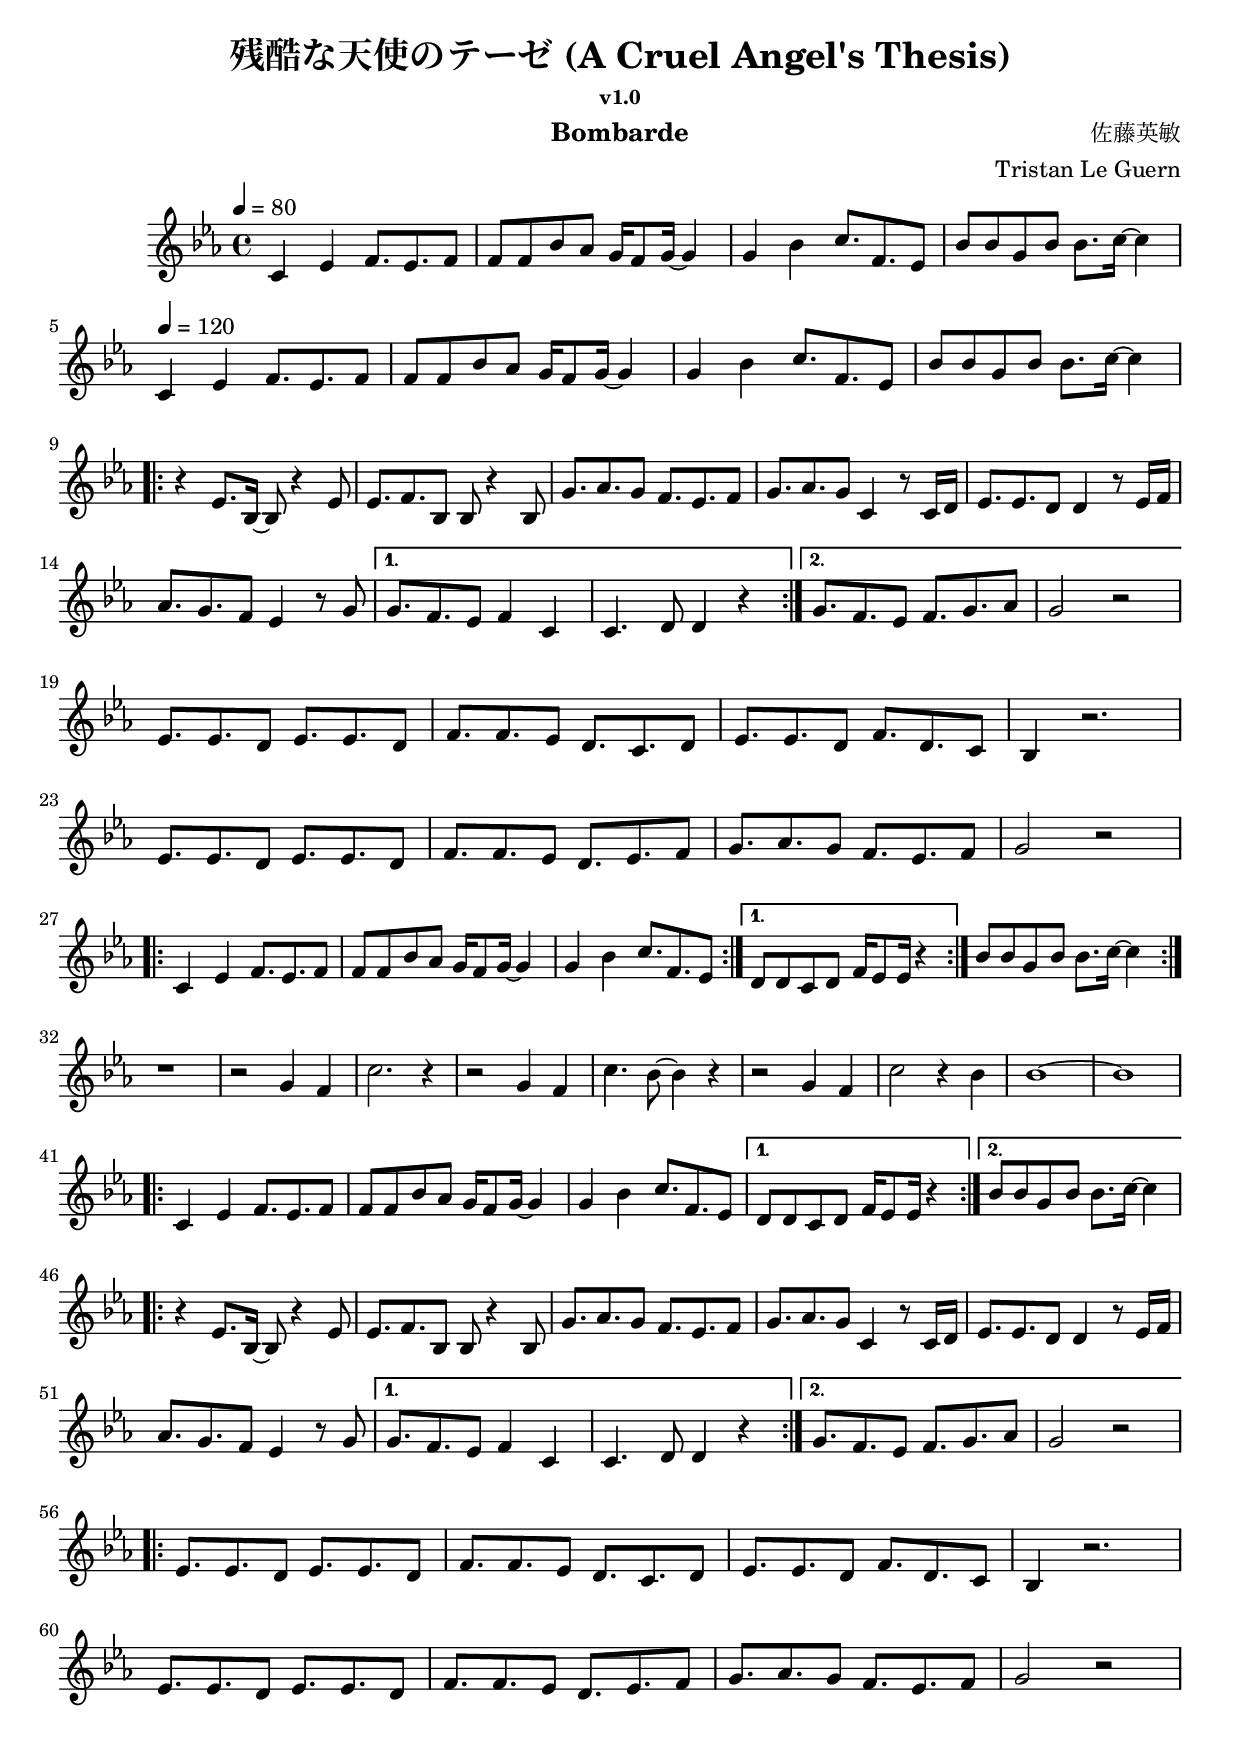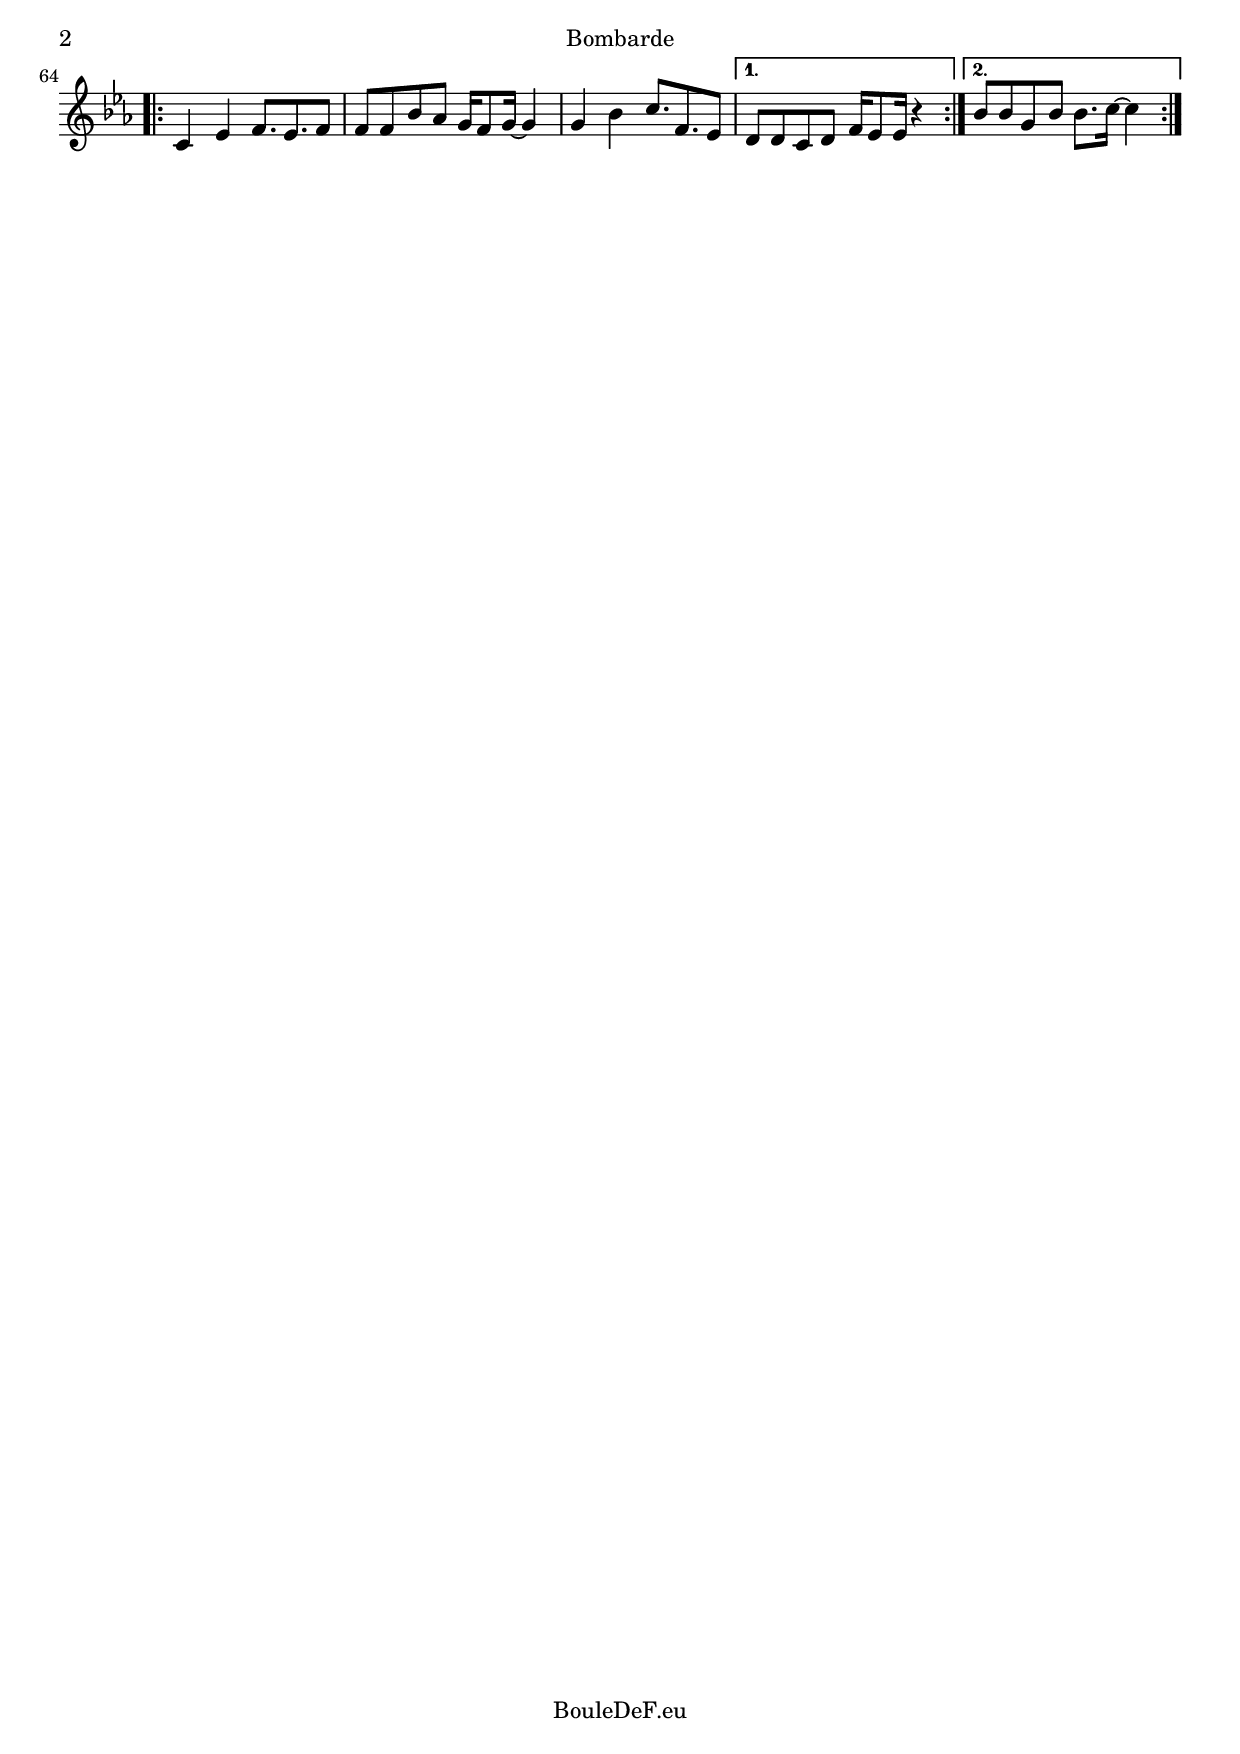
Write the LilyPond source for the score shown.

\version "2.14.2"
\include "italiano.ly"

\header {
	title = "残酷な天使のテーゼ (A Cruel Angel's Thesis)"
	subsubtitle = "v1.0"
	composer = "佐藤英敏"
	arranger = "Tristan Le Guern"
	instrument = "Bombarde"
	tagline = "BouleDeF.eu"
}

intro = \relative si {
	do4 mib fa8. mib8. fa8
	| fa fa sib lab sol16 fa8 sol16~ sol4
	| sol sib do8. fa,8. mib8
	| sib'8 sib sol sib sib8. do16~ do4
	\break
}

verse = \relative si {
	\repeat volta 2 {
		r4 mib8. sib16~ sib8 r4 mib8
		| mib8. fa sib,8 sib8 r4 sib8
		| sol'8. lab sol8 fa8. mib fa8
		| sol8. lab sol8 do,4 r8 do16 re
		| mib8. mib re8 re4 r8 mib16 fa
		| lab8. sol fa8 mib4 r8 sol8
	}
	\alternative {
		{| sol8. fa mib8 fa4 do | do4. re8 re4 r4}
		{| sol8. fa mib8 fa8. sol lab8 | sol2 r2}
	}
	\break
}

prechorus = \relative si {
	mib8. mib re8 mib8. mib re8
	| fa8. fa mib8 re8. do re8
	| mib8. mib re8 fa8. re do8
	| sib4 r2.
	| mib8. mib re8 mib8. mib re8
	| fa8. fa mib8 re8. mib fa8
	| sol8. lab sol8 fa8. mib fa8
	| sol2 r2
	\break
}

triplechorus = \relative si {
	% Hackish way to choose the alternative number ...
	\set Score.repeatCommands = #(list 'start-repeat)
	do4 mib fa8. mib8. fa8
	| fa fa sib lab sol16 fa8 sol16~ sol4
	| sol sib do8. fa,8. mib8
	\set Score.repeatCommands = #'((volta #f) (volta "1.") end-repeat)
	| re8 re do re fa16 mib8 mib16 r4
	\set Score.repeatCommands = #'((volta #f) (volta "2-3.") end-repeat)
	| sib'8 sib sol sib sib8. do16~ do4
	\set Score.repeatCommands = #'((volta #f))
	\set Score.repeatCommands = #(list 'end-repeat)
	\break
}

weirdsolo = \relative si {
	r1
	| r2 sol'4 fa
	| do'2. r4
	| r2 sol4 fa
	| do'4. sib8~ sib4 r4
	| r2 sol4 fa4
	| do'2 r4 sib4
	| sib1~
	| sib1
	\break
}

chorus = \relative si {
	\repeat volta 2 {
		do4 mib fa8. mib8. fa8
		| fa fa sib lab sol16 fa8 sol16~ sol4
		| sol sib do8. fa,8. mib8
	}
	\alternative {
		{| re8 re do re fa16 mib8 mib16 r4}
		{| sib'8 sib sol sib sib8. do16~ do4}
	}
}

\score {
	\new Staff {
		\clef "treble"
		\key mib \major
		\time 4/4

		\tempo 4 = 80
		\intro

		\tempo 4 = 120
		\intro

		\verse
		\prechorus
		\triplechorus
		\weirdsolo
		\chorus
		\verse

		\repeat volta 2 {
			\prechorus
			\chorus
		}
	}
	\layout {
		\context {
		\Staff
		\override TimeSignature #'break-visibility = #'#(#f #f #t)
		}
	}
}
